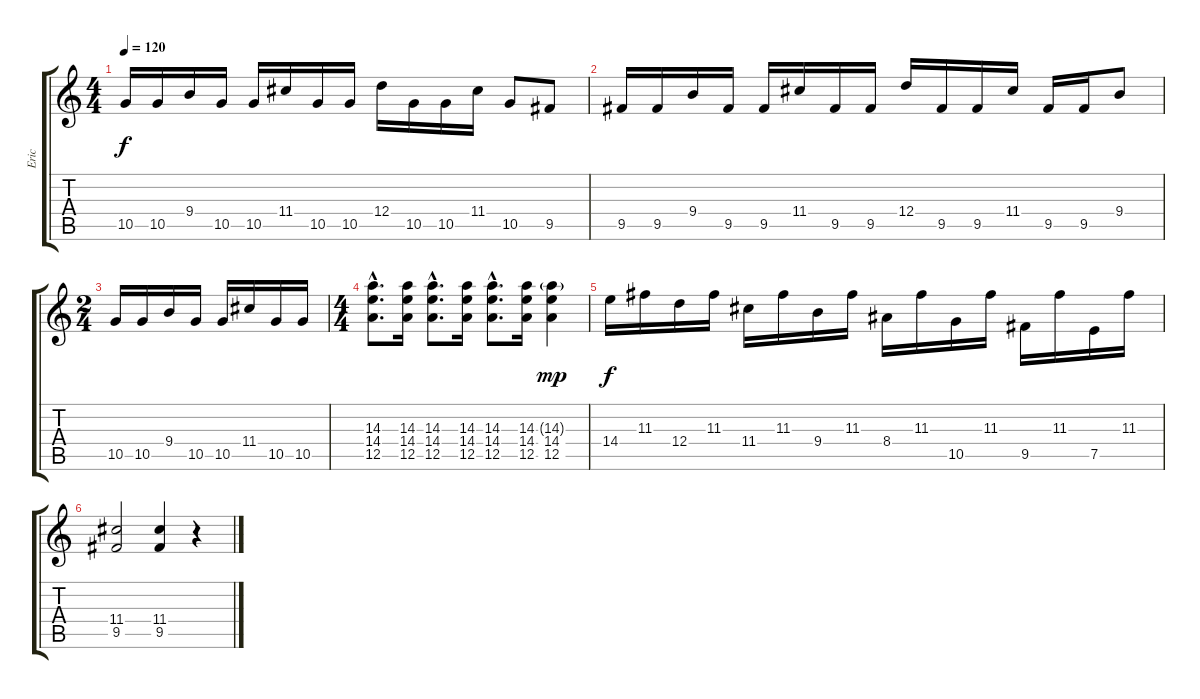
\track ("Eric" "Eric") {instrument overdrivenguitar}
\staff {score tabs}
\tuning (E4 B3 G3 D3 A2 E2) {hide}
\ts (4 4)
\tempo 120
\clef g2
\ks c
10.5.16{dy f} 10.5.16 9.4.16 10.5.16 10.5.16 11.4.16 10.5.16 10.5.16 12.4.16 10.5.16 10.5.16 11.4.16 10.5.8 9.5.8 |
9.5.16 9.5.16 9.4.16 9.5.16 9.5.16 11.4.16 9.5.16 9.5.16 12.4.16 9.5.16 9.5.16 11.4.16 9.5.16 9.5.16 9.4.8 |
\ts (2 4)
10.5.16 10.5.16 9.4.16 10.5.16 10.5.16 11.4.16 10.5.16 10.5.16 |
\ts (4 4)
(14.3{hac} 14.4{hac} 12.5{hac}).8{d} (14.3 14.4 12.5).16 (14.3{hac} 14.4{hac} 12.5{hac}).8{d} (14.3 14.4 12.5).16 (14.3{hac} 14.4{hac} 12.5{hac}).8{d} (14.3 14.4 12.5).16 (14.3{g} 14.4 12.5).4{dy mp} |
14.4.16{dy f} 11.3.16 12.4.16 11.3.16 11.4.16 11.3.16 9.4.16 11.3.16 8.4.16 11.3.16 10.5.16 11.3.16 9.5.16 11.3.16 7.5.16 11.3.16 |
(11.4 9.5).2 (11.4 9.5).4 r.4
